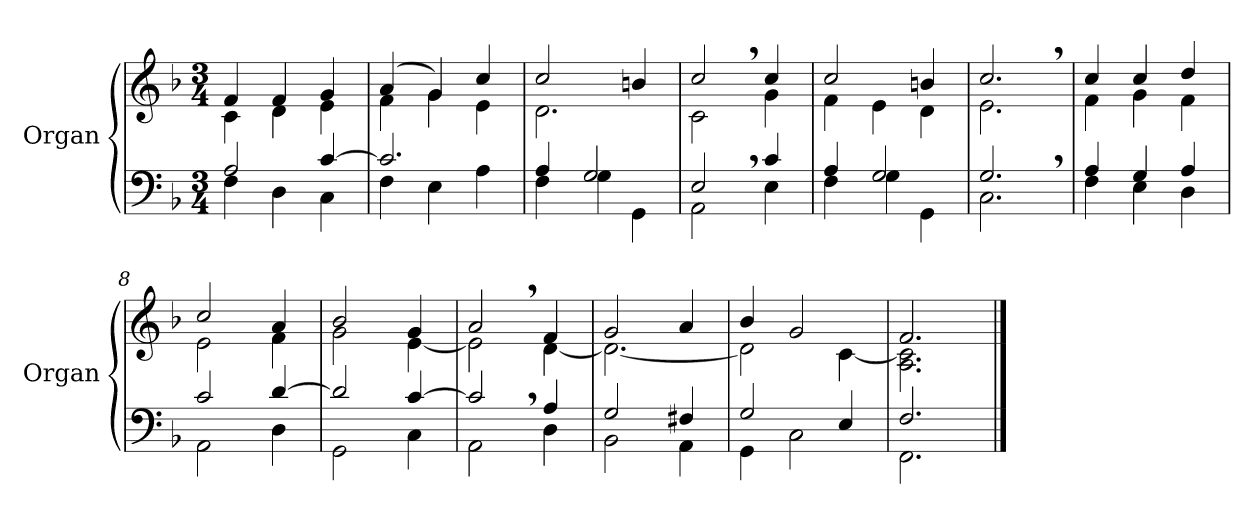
**kern	**kern
*part1	*part1
*staff2	*staff1
*I"Organ	*
*I'Organ	*
*clefF4	*clefG2
*k[b-]	*k[b-]
*M3/4	*M3/4
=1	=1
*^	*^
2A/	4F\	4f/	4c\
.	4D\	4f/	4d\
[>4c/	4C\	4g/	4e\
=2	=2	=2	=2
2.c/]	4F\	(>4a/	4f\
.	4E\	4g/)	4g\
.	4A\	4cc/	4e\
=3	=3	=3	=3
4A/	4F\	2cc/	2.d\
2G/	4G\	.	.
.	4GG\	4bn/	.
=4	=4	=4	=4
2E,/	2AA\	2cc,/	2c\
4c/	4E\	4cc/	4g\
=5	=5	=5	=5
4A/	4F\	2cc/	4f\
2G/	4G\	.	4e\
.	4GG\	4bn/	4d\
=6	=6	=6	=6
2.G,/	2.C\	2.cc,/	2.e\
=7	=7	=7	=7
4A/	4F\	4cc/	4f\
4G/	4E\	4cc/	4g\
4A/	4D\	4dd/	4f\
=8	=8	=8	=8
2c/	2AA\	2cc/	2e\
[>4d/	4D\	4a/	4f\
=9	=9	=9	=9
2d/]	2GG\	2b-/	2g\
[>4c/	4C\	4g/	[<4e\
=10	=10	=10	=10
2c,/]	2AA\	2a,/	2e\]
4A/	4D\	4f/	[<4d\
=11	=11	=11	=11
2G/	2BB-\	2g/	2.d\_<
4F#X/	4AA\	4a/	.
=12	=12	=12	=12
2G/	4GG\	4b-/	2d\]
.	2C\	2g/	.
4E/	.	.	[<4c\
=13	=13	=13	=13
2.F/	2.FF\	2.f/	2.A\ 2.c\]
*v	*v	*	*
*	*v	*v
==	==
*-	*-
